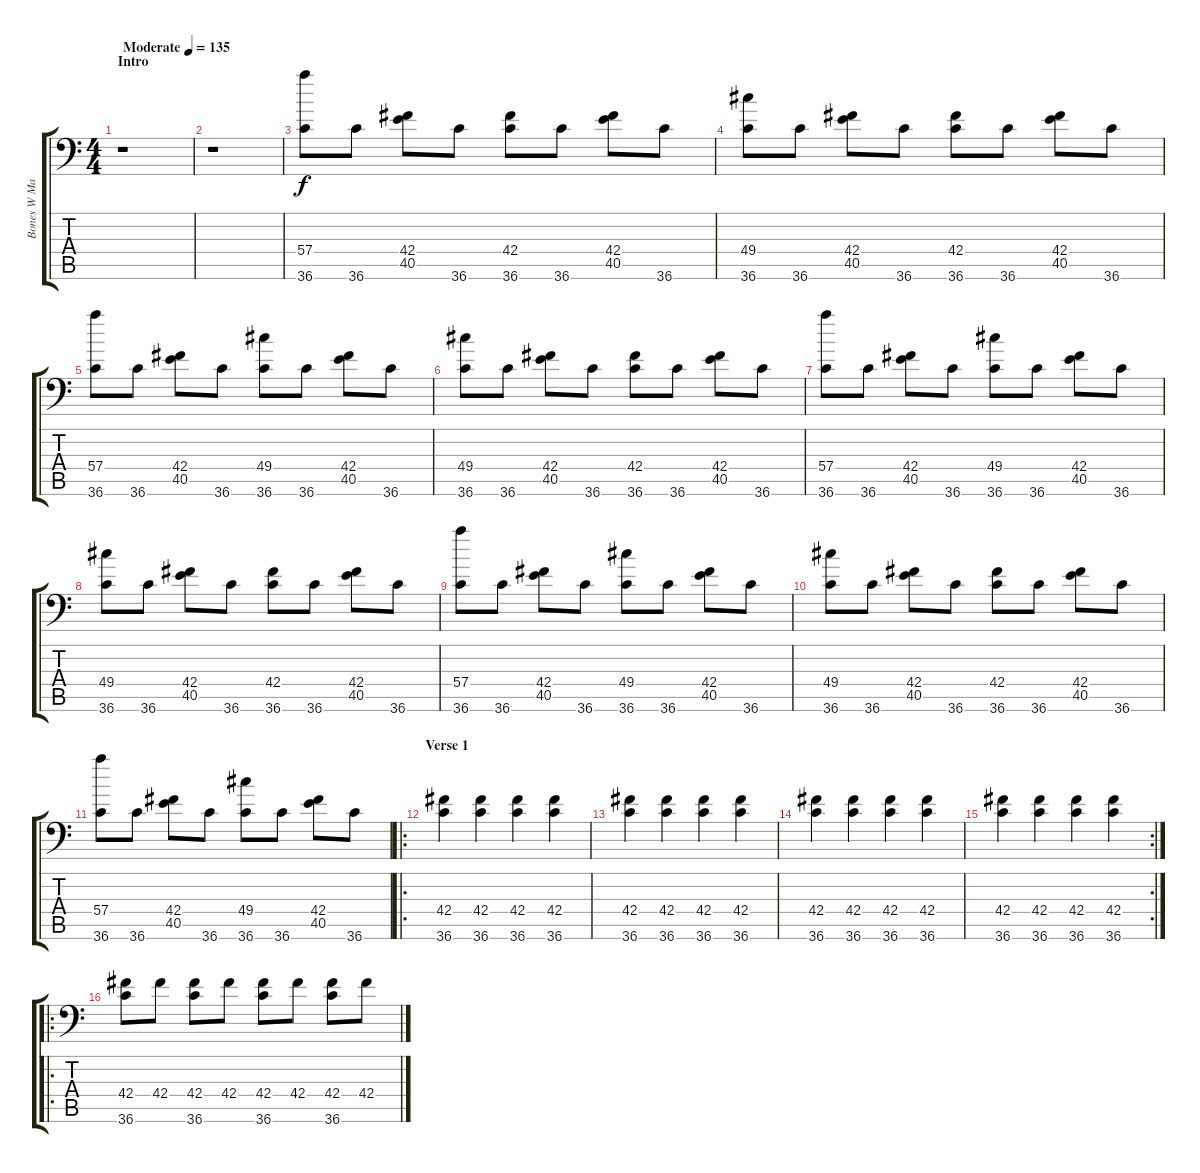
\track ("Bones W Machine" "Bones W Ma") {instrument acousticgrandpiano}
\staff {score tabs}
\tuning (C-1 C-1 C-1 C-1 C-1 C-1) {hide}
\ts (4 4)
\section ("" "Intro")
\tempo (135 "Moderate")
\clef f4
\ks c
r.1{dy f instrument acousticgrandpiano} |
r.1 |
(57.4 36.6).8 36.6.8 (42.4 40.5).8 36.6.8 (42.4 36.6).8 36.6.8 (42.4 40.5).8 36.6.8 |
(49.4 36.6).8 36.6.8 (42.4 40.5).8 36.6.8 (42.4 36.6).8 36.6.8 (42.4 40.5).8 36.6.8 |
(57.4 36.6).8 36.6.8 (42.4 40.5).8 36.6.8 (49.4 36.6).8 36.6.8 (42.4 40.5).8 36.6.8 |
(49.4 36.6).8 36.6.8 (42.4 40.5).8 36.6.8 (42.4 36.6).8 36.6.8 (42.4 40.5).8 36.6.8 |
(57.4 36.6).8 36.6.8 (42.4 40.5).8 36.6.8 (49.4 36.6).8 36.6.8 (42.4 40.5).8 36.6.8 |
(49.4 36.6).8 36.6.8 (42.4 40.5).8 36.6.8 (42.4 36.6).8 36.6.8 (42.4 40.5).8 36.6.8 |
(57.4 36.6).8 36.6.8 (42.4 40.5).8 36.6.8 (49.4 36.6).8 36.6.8 (42.4 40.5).8 36.6.8 |
(49.4 36.6).8 36.6.8 (42.4 40.5).8 36.6.8 (42.4 36.6).8 36.6.8 (42.4 40.5).8 36.6.8 |
(57.4 36.6).8 36.6.8 (42.4 40.5).8 36.6.8 (49.4 36.6).8 36.6.8 (42.4 40.5).8 36.6.8 |
\ro
\section ("" "Verse 1")
(42.4 36.6).4 (42.4 36.6).4 (42.4 36.6).4 (42.4 36.6).4 |
(42.4 36.6).4 (42.4 36.6).4 (42.4 36.6).4 (42.4 36.6).4 |
(42.4 36.6).4 (42.4 36.6).4 (42.4 36.6).4 (42.4 36.6).4 |
\rc 2
(42.4 36.6).4 (42.4 36.6).4 (42.4 36.6).4 (42.4 36.6).4 |
\ro
(42.4 36.6).8 42.4.8 (42.4 36.6).8 42.4.8 (42.4 36.6).8 42.4.8 (42.4 36.6).8 42.4.8
